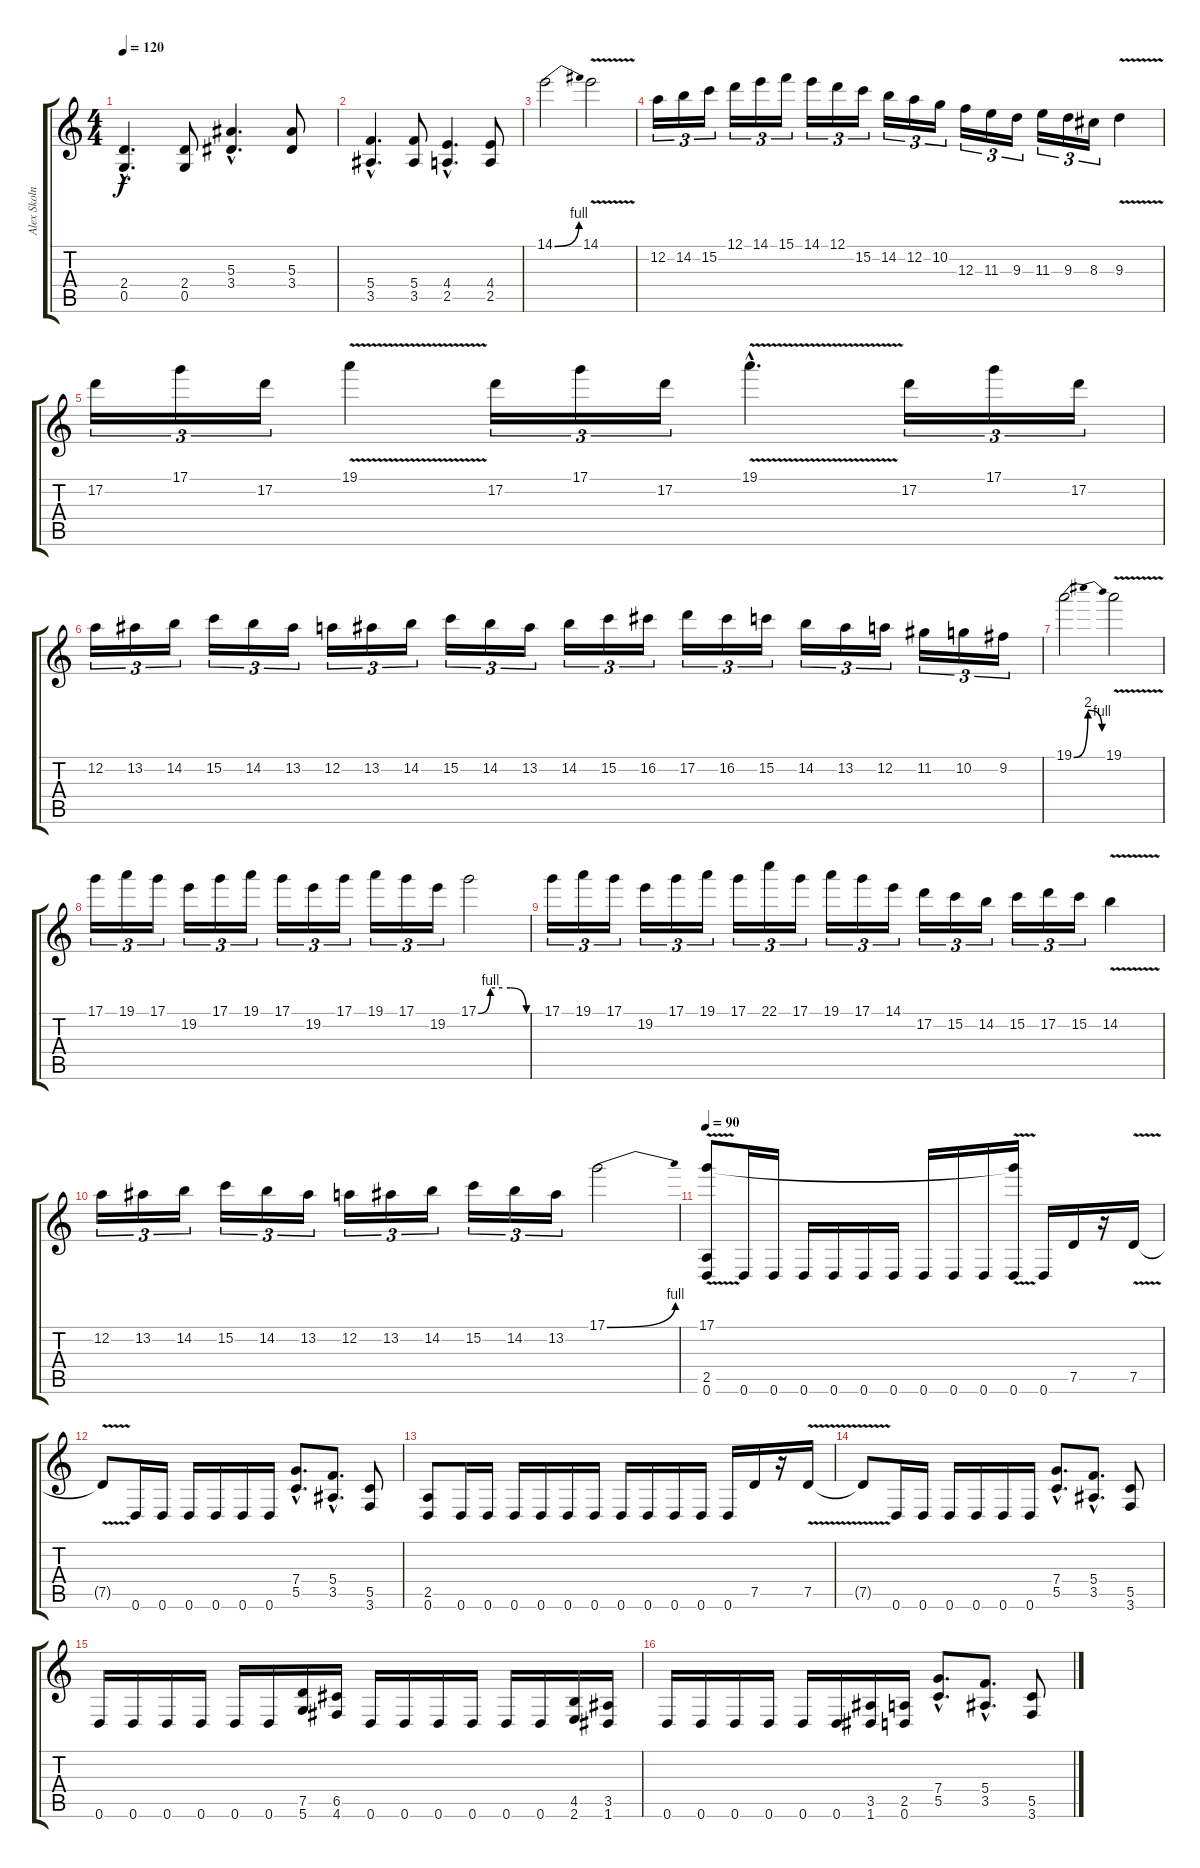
\track ("Alex Skolnick" "Alex Skoln") {instrument distortionguitar}
\staff {score tabs}
\tuning (D4 A3 F3 C3 G2 D2) {hide}
\ts (4 4)
\tempo 120
\clef g2
\ks c
(2.4{hac} 0.5{hac}).4{d dy f} (2.4 0.5).8 (5.3{hac} 3.4{hac}).4{d} (5.3 3.4).8 |
(5.4{hac} 3.5{hac}).4{d} (5.4 3.5).8 (4.4{hac} 2.5{hac}).4{d} (4.4 2.5).8 |
14.1{be (bend 0 0 60 4)}.2 14.1{v}.2 |
12.2.16{tu (3 2)} 14.2.16{tu (3 2)} 15.2.16{tu (3 2)} 12.1.16{tu (3 2)} 14.1.16{tu (3 2)} 15.1.16{tu (3 2)} 14.1.16{tu (3 2)} 12.1.16{tu (3 2)} 15.2.16{tu (3 2)} 14.2.16{tu (3 2)} 12.2.16{tu (3 2)} 10.2.16{tu (3 2)} 12.3.16{tu (3 2)} 11.3.16{tu (3 2)} 9.3.16{tu (3 2)} 11.3.16{tu (3 2)} 9.3.16{tu (3 2)} 8.3.16{tu (3 2)} 9.3{v}.4 |
17.2.16{tu (3 2)} 17.1.16{tu (3 2)} 17.2.16{tu (3 2)} 19.1{v}.4 17.2.16{tu (3 2)} 17.1.16{tu (3 2)} 17.2.16{tu (3 2)} 19.1{v hac}.4{d} 17.2.16{tu (3 2)} 17.1.16{tu (3 2)} 17.2.16{tu (3 2)} |
12.2.16{tu (3 2)} 13.2.16{tu (3 2)} 14.2.16{tu (3 2)} 15.2.16{tu (3 2)} 14.2.16{tu (3 2)} 13.2.16{tu (3 2)} 12.2.16{tu (3 2)} 13.2.16{tu (3 2)} 14.2.16{tu (3 2)} 15.2.16{tu (3 2)} 14.2.16{tu (3 2)} 13.2.16{tu (3 2)} 14.2.16{tu (3 2)} 15.2.16{tu (3 2)} 16.2.16{tu (3 2)} 17.2.16{tu (3 2)} 16.2.16{tu (3 2)} 15.2.16{tu (3 2)} 14.2.16{tu (3 2)} 13.2.16{tu (3 2)} 12.2.16{tu (3 2)} 11.2.16{tu (3 2)} 10.2.16{tu (3 2)} 9.2.16{tu (3 2)} |
19.1{be (bendrelease 0 0 45 8 55 8 60 4)}.2 19.1{v}.2 |
17.1.16{tu (3 2)} 19.1.16{tu (3 2)} 17.1.16{tu (3 2)} 19.2.16{tu (3 2)} 17.1.16{tu (3 2)} 19.1.16{tu (3 2)} 17.1.16{tu (3 2)} 19.2.16{tu (3 2)} 17.1.16{tu (3 2)} 19.1.16{tu (3 2)} 17.1.16{tu (3 2)} 19.2.16{tu (3 2)} 17.1{be (custom 0 0 15 4 30 4 40 4 60 0)}.2 |
17.1.16{tu (3 2)} 19.1.16{tu (3 2)} 17.1.16{tu (3 2)} 19.2.16{tu (3 2)} 17.1.16{tu (3 2)} 19.1.16{tu (3 2)} 17.1.16{tu (3 2)} 22.1.16{tu (3 2)} 17.1.16{tu (3 2)} 19.1.16{tu (3 2)} 17.1.16{tu (3 2)} 14.1.16{tu (3 2)} 17.2.16{tu (3 2)} 15.2.16{tu (3 2)} 14.2.16{tu (3 2)} 15.2.16{tu (3 2)} 17.2.16{tu (3 2)} 15.2.16{tu (3 2)} 14.2{v}.4 |
12.2.16{tu (3 2)} 13.2.16{tu (3 2)} 14.2.16{tu (3 2)} 15.2.16{tu (3 2)} 14.2.16{tu (3 2)} 13.2.16{tu (3 2)} 12.2.16{tu (3 2)} 13.2.16{tu (3 2)} 14.2.16{tu (3 2)} 15.2.16{tu (3 2)} 14.2.16{tu (3 2)} 13.2.16{tu (3 2)} 17.1{be (bend 0 0 60 4)}.2 |
\tempo 90
(17.1{v} 2.5 0.6).8 0.6.16 0.6.16 0.6.16 0.6.16 0.6.16 0.6.16 0.6.16 0.6.16 0.6.16 (17.1{t} 0.6).16 0.6.16 7.5.16 r.16 7.5{v}.16 |
7.5{t}.8 0.6.16 0.6.16 0.6.16 0.6.16 0.6.16 0.6.16 (7.4{hac} 5.5{hac}).8{d} (5.4{hac} 3.5{hac}).8{d} (5.5 3.6).8 |
(2.5 0.6).8 0.6.16 0.6.16 0.6.16 0.6.16 0.6.16 0.6.16 0.6.16 0.6.16 0.6.16 0.6.16 0.6.16 7.5.16 r.16 7.5{v}.16 |
7.5{t}.8 0.6.16 0.6.16 0.6.16 0.6.16 0.6.16 0.6.16 (7.4{hac} 5.5{hac}).8{d} (5.4{hac} 3.5{hac}).8{d} (5.5 3.6).8 |
0.6.16 0.6.16 0.6.16 0.6.16 0.6.16 0.6.16 (7.5 5.6).16 (6.5 4.6).16 0.6.16 0.6.16 0.6.16 0.6.16 0.6.16 0.6.16 (4.5 2.6).16 (3.5 1.6).16 |
0.6.16 0.6.16 0.6.16 0.6.16 0.6.16 0.6.16 (3.5 1.6).16 (2.5 0.6).16 (7.4{hac} 5.5{hac}).8{d} (5.4{hac} 3.5{hac}).8{d} (5.5 3.6).8
